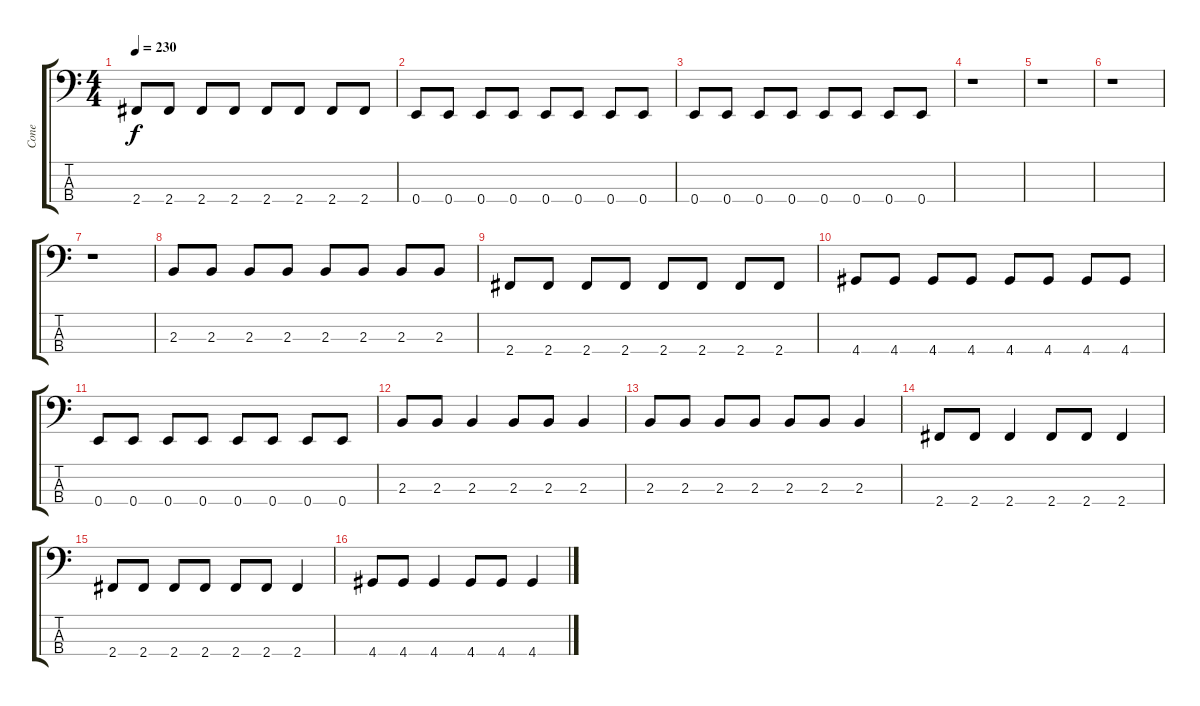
\track ("Cone" "Cone") {instrument electricbasspick}
\staff {score tabs}
\tuning (G2 D2 A1 E1) {hide}
\ts (4 4)
\tempo 230
\clef f4
\ks c
2.4.8{dy f} 2.4.8 2.4.8 2.4.8 2.4.8 2.4.8 2.4.8 2.4.8 |
0.4.8 0.4.8 0.4.8 0.4.8 0.4.8 0.4.8 0.4.8 0.4.8 |
0.4.8 0.4.8 0.4.8 0.4.8 0.4.8 0.4.8 0.4.8 0.4.8 |
r.1 |
r.1 |
r.1 |
r.1 |
2.3.8 2.3.8 2.3.8 2.3.8 2.3.8 2.3.8 2.3.8 2.3.8 |
2.4.8 2.4.8 2.4.8 2.4.8 2.4.8 2.4.8 2.4.8 2.4.8 |
4.4.8 4.4.8 4.4.8 4.4.8 4.4.8 4.4.8 4.4.8 4.4.8 |
0.4.8 0.4.8 0.4.8 0.4.8 0.4.8 0.4.8 0.4.8 0.4.8 |
2.3.8 2.3.8 2.3.4 2.3.8 2.3.8 2.3.4 |
2.3.8 2.3.8 2.3.8 2.3.8 2.3.8 2.3.8 2.3.4 |
2.4.8 2.4.8 2.4.4 2.4.8 2.4.8 2.4.4 |
2.4.8 2.4.8 2.4.8 2.4.8 2.4.8 2.4.8 2.4.4 |
4.4.8 4.4.8 4.4.4 4.4.8 4.4.8 4.4.4
